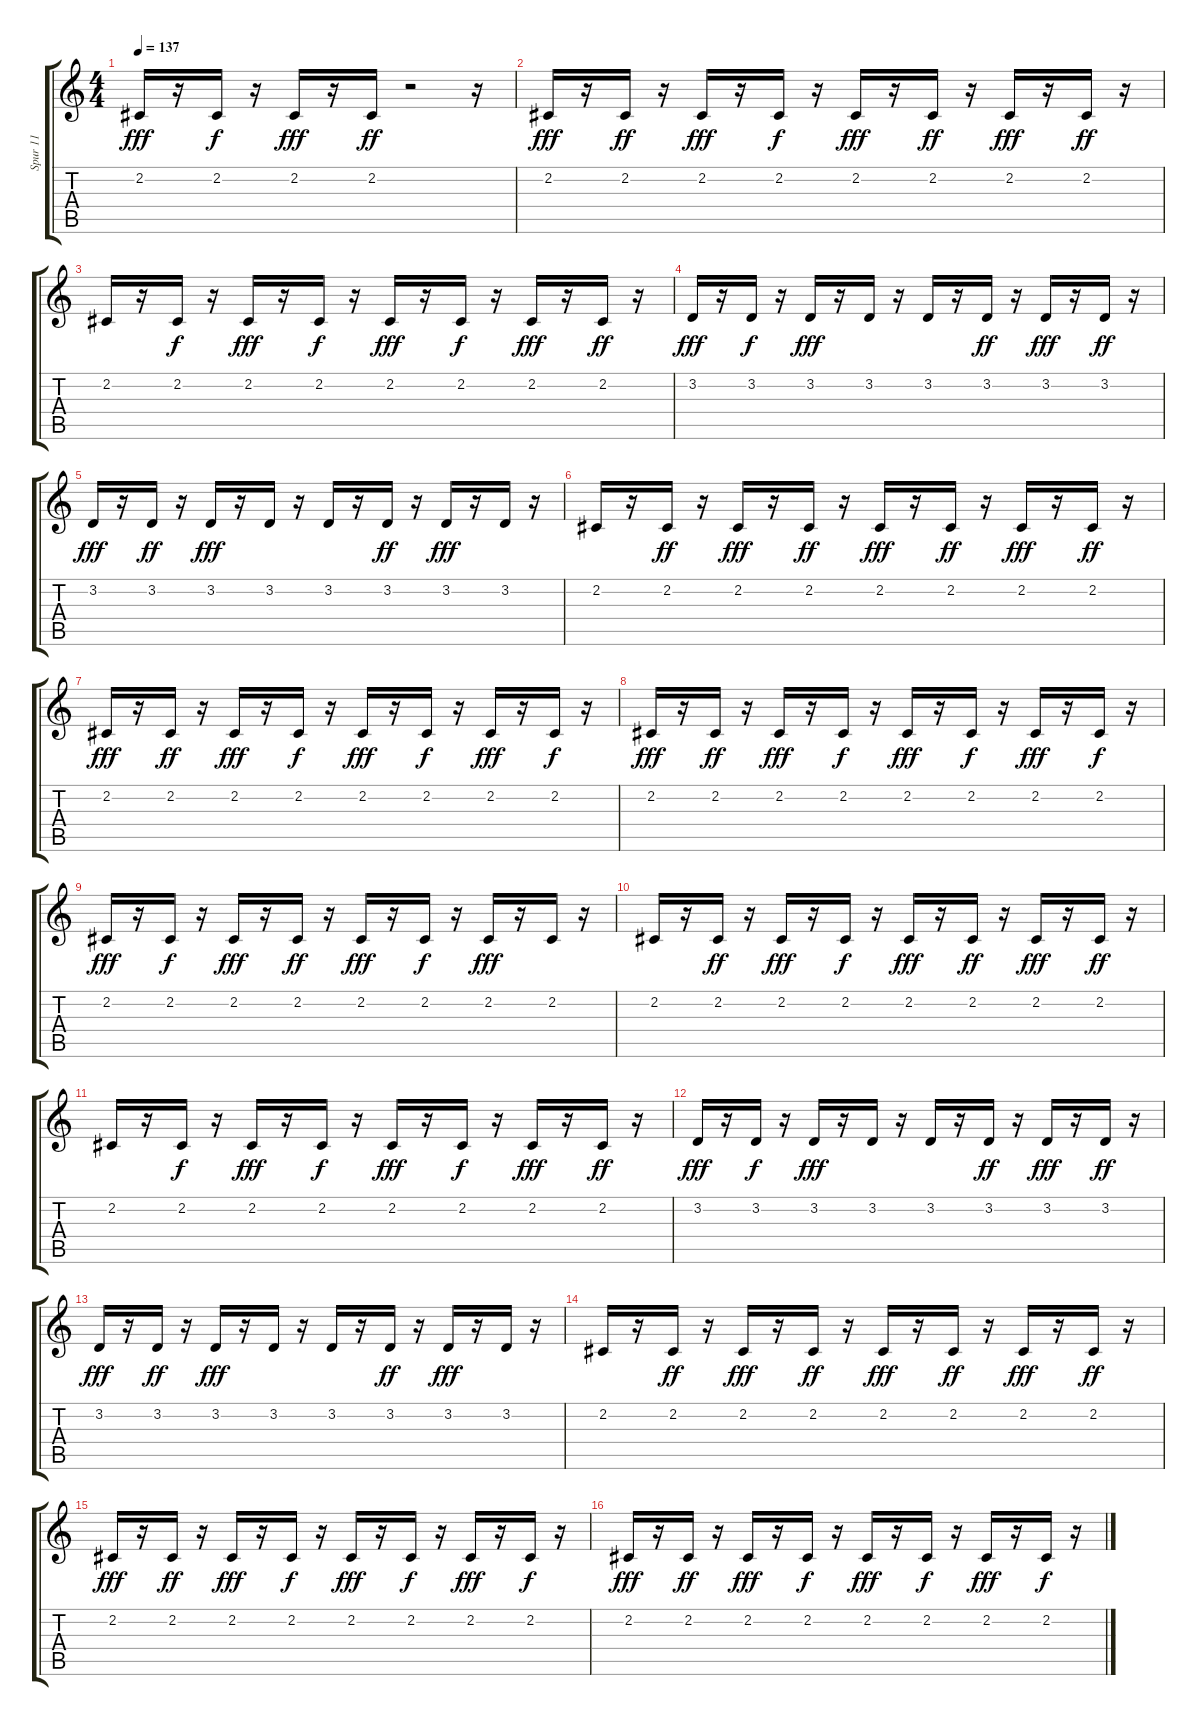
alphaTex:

\track ("Spur 11" "Spur 11") {instrument electricgrandpiano}
\staff {score tabs}
\tuning (E4 B3 G3 D3 A2 E2) {hide}
\ts (4 4)
\tempo 137
\clef g2
\ks c
2.2.16{dy fff} r.16 2.2.16{dy f} r.16 2.2.16{dy fff} r.16 2.2.16{dy ff} r.2 r.16 |
2.2.16{dy fff} r.16 2.2.16{dy ff} r.16 2.2.16{dy fff} r.16 2.2.16{dy f} r.16 2.2.16{dy fff} r.16 2.2.16{dy ff} r.16 2.2.16{dy fff} r.16 2.2.16{dy ff} r.16 |
2.2.16 r.16 2.2.16{dy f} r.16 2.2.16{dy fff} r.16 2.2.16{dy f} r.16 2.2.16{dy fff} r.16 2.2.16{dy f} r.16 2.2.16{dy fff} r.16 2.2.16{dy ff} r.16 |
3.2.16{dy fff} r.16 3.2.16{dy f} r.16 3.2.16{dy fff} r.16 3.2.16 r.16 3.2.16 r.16 3.2.16{dy ff} r.16 3.2.16{dy fff} r.16 3.2.16{dy ff} r.16 |
3.2.16{dy fff} r.16 3.2.16{dy ff} r.16 3.2.16{dy fff} r.16 3.2.16 r.16 3.2.16 r.16 3.2.16{dy ff} r.16 3.2.16{dy fff} r.16 3.2.16 r.16 |
2.2.16 r.16 2.2.16{dy ff} r.16 2.2.16{dy fff} r.16 2.2.16{dy ff} r.16 2.2.16{dy fff} r.16 2.2.16{dy ff} r.16 2.2.16{dy fff} r.16 2.2.16{dy ff} r.16 |
2.2.16{dy fff} r.16 2.2.16{dy ff} r.16 2.2.16{dy fff} r.16 2.2.16{dy f} r.16 2.2.16{dy fff} r.16 2.2.16{dy f} r.16 2.2.16{dy fff} r.16 2.2.16{dy f} r.16 |
2.2.16{dy fff} r.16 2.2.16{dy ff} r.16 2.2.16{dy fff} r.16 2.2.16{dy f} r.16 2.2.16{dy fff} r.16 2.2.16{dy f} r.16 2.2.16{dy fff} r.16 2.2.16{dy f} r.16 |
2.2.16{dy fff} r.16 2.2.16{dy f} r.16 2.2.16{dy fff} r.16 2.2.16{dy ff} r.16 2.2.16{dy fff} r.16 2.2.16{dy f} r.16 2.2.16{dy fff} r.16 2.2.16 r.16 |
2.2.16 r.16 2.2.16{dy ff} r.16 2.2.16{dy fff} r.16 2.2.16{dy f} r.16 2.2.16{dy fff} r.16 2.2.16{dy ff} r.16 2.2.16{dy fff} r.16 2.2.16{dy ff} r.16 |
2.2.16 r.16 2.2.16{dy f} r.16 2.2.16{dy fff} r.16 2.2.16{dy f} r.16 2.2.16{dy fff} r.16 2.2.16{dy f} r.16 2.2.16{dy fff} r.16 2.2.16{dy ff} r.16 |
3.2.16{dy fff} r.16 3.2.16{dy f} r.16 3.2.16{dy fff} r.16 3.2.16 r.16 3.2.16 r.16 3.2.16{dy ff} r.16 3.2.16{dy fff} r.16 3.2.16{dy ff} r.16 |
3.2.16{dy fff} r.16 3.2.16{dy ff} r.16 3.2.16{dy fff} r.16 3.2.16 r.16 3.2.16 r.16 3.2.16{dy ff} r.16 3.2.16{dy fff} r.16 3.2.16 r.16 |
2.2.16 r.16 2.2.16{dy ff} r.16 2.2.16{dy fff} r.16 2.2.16{dy ff} r.16 2.2.16{dy fff} r.16 2.2.16{dy ff} r.16 2.2.16{dy fff} r.16 2.2.16{dy ff} r.16 |
2.2.16{dy fff} r.16 2.2.16{dy ff} r.16 2.2.16{dy fff} r.16 2.2.16{dy f} r.16 2.2.16{dy fff} r.16 2.2.16{dy f} r.16 2.2.16{dy fff} r.16 2.2.16{dy f} r.16 |
2.2.16{dy fff} r.16 2.2.16{dy ff} r.16 2.2.16{dy fff} r.16 2.2.16{dy f} r.16 2.2.16{dy fff} r.16 2.2.16{dy f} r.16 2.2.16{dy fff} r.16 2.2.16{dy f} r.16
